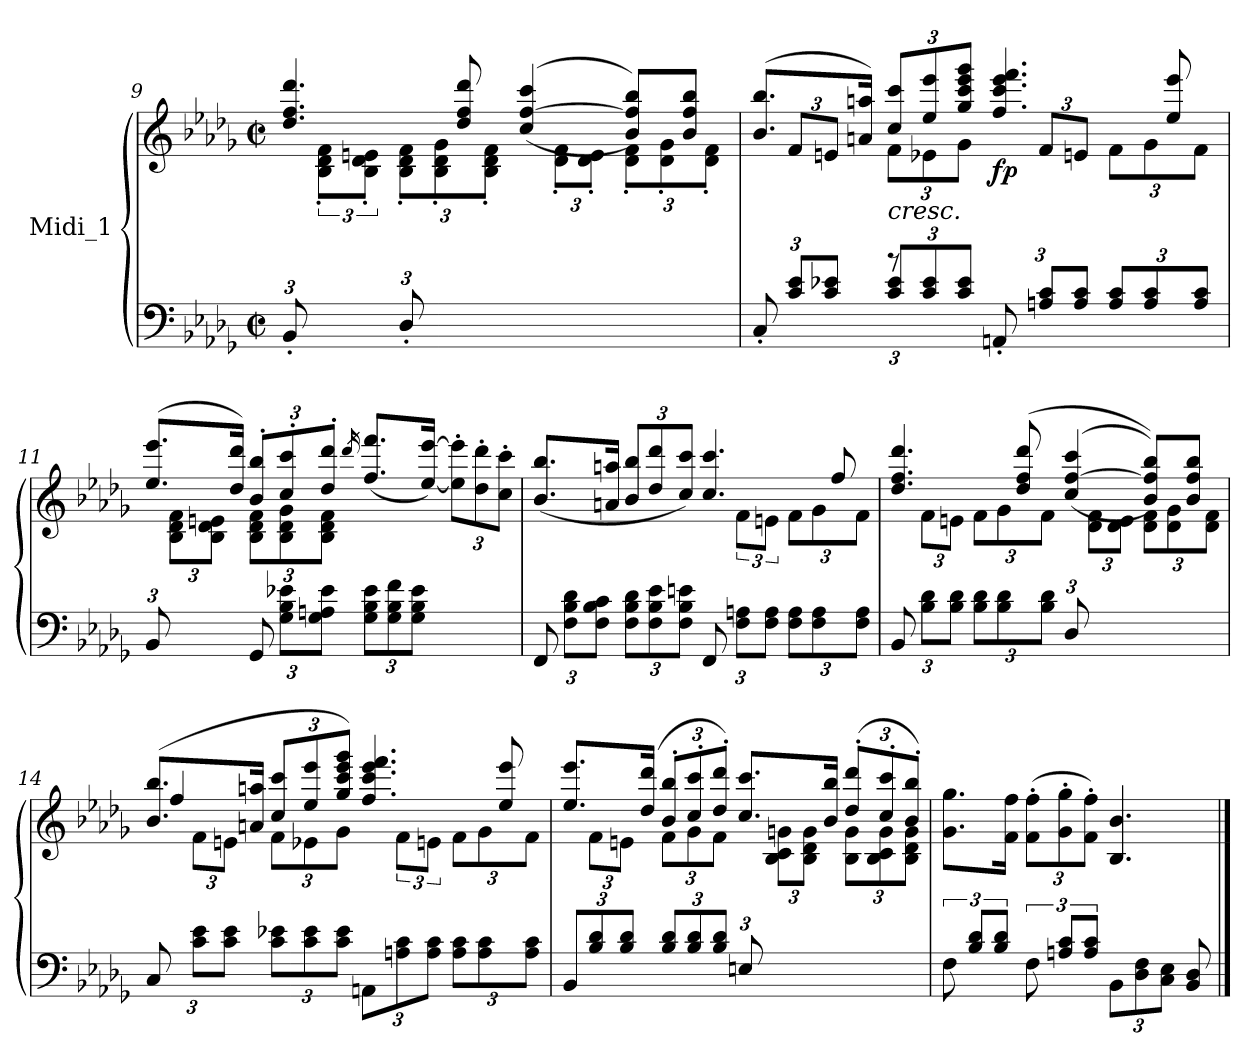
**kern	**kern	**dynam
*part1	*part1	*part1
*staff2	*staff1	*staff1/2
*I"Midi_1	*	*
!!LO:LB:g=z
*clefF4	*clefG2	*
*k[b-e-a-d-g-]	*k[b-e-a-d-g-]	*
*D-:	*D-:	*
*M2/2	*M2/2	*
*met(c|)	*met(c|)	*
*Xbrackettup	*	*
=9	=9	=9
*^	*^	*
12rAyy	12BB-'/	4.dd-/ 4.ff/ 4.ddd-/	12ryy	.
12%5ryy	12%5ryy	.	12B-\' 12d-\' 12f\'L	.
.	.	.	12B-\' 12d-\' 12en\'J	.
*	*	*	*Xbrackettup	*
.	.	.	12B-\' 12d-\' 12f\'L	.
.	.	.	12B-\' 12d-\' 12g-\'	.
.	.	8dd-/ 8ff/ 8ddd-/	.	.
.	.	.	12B-\' 12d-\' 12f\'J	.
12ryy	12D-'/	(>(<4cc/ [4ff/ 4ccc/	12ryy	.
12%5ryy	12%5ryy	.	12d-\' 12f\'L	.
.	.	.	12d-\' 12e\'J	.
.	.	8b-/ 8ff/] 8bb-/L))	12d-\' 12f\'L	.
.	.	.	12d-\' 12g-\'	.
.	.	8b-/ 8ff/ 8bb-/J	.	.
.	.	.	12d-\' 12f\'J	.
=10	=10	=10	=10	=10
12rAyy	12C'/	(>8.b-/ 8.bb-/L	12ryy	.
12%5ryy	12c/ 12e-i/L	.	12f/L	.
.	12c/ 12e-X/J	.	12en/J	.
.	.	16an/ 16aan/Jk)	.	.
!	!	!	!	!LO:HP:b
.	12c/ 12e-/L	12cc/ 12ccc/L	12f\L	<
.	12c/ 12e-/	12ee-/ 12eee-/	12e-\	.
.	12c/ 12e-/J	12gg-/ 12ccc/ 12eee-/ 12ggg-/J	12g-\J	.
!	!	!	!	!LO:DY:b
12r	12AAn'/	4.ff/ 4.ccc/ 4.eee-/ 4.fff/	12ryy	fp
12%5ryy	12An/ 12c/L	.	12f/L	.
.	12A/ 12c/J	.	12en/J	.
.	12A/ 12c/L	.	12f\L	.
.	12A/ 12c/	.	12g-\	.
.	.	8ee-/ 8eee-/	.	[
.	12A/ 12c/J	.	12f\J	.
*v	*v	*	*	*
!!LO:PB:g=z	!!
=11	=11	=11	=11
12BB-/	(>8.ee-/ 8.eee-/L	12ryy	.
12%5ryy	.	12B-\ 12d-\ 12f\L	.
.	.	12B-\ 12d-\ 12en\J	.
.	16dd-/ 16ddd-/Jk)	.	.
.	12b-/' 12bb-/'L	12B-\ 12d-\ 12f\L	.
.	12cc/' 12ccc/'	12B-\ 12d-\ 12g-\	.
.	12dd-/' 12ddd-/'J	12B-\ 12d-\ 12f\J	.
.	16qddd-/	.	.
12GG-/	(>8.ff/ 8.fff/L	2ryy	.
12G-\ 12B-\ 12e-X\L	.	.	.
12G-\ 12An\ 12e-\J	.	.	.
.	[16ee-/ [16eee-/Jk)	.	.
12G-\ 12B-\ 12e-\L	12ee-\]' 12eee-\]'L	.	.
12G-\ 12B-\ 12f\	12dd-\' 12ddd-\'	.	.
12G-\ 12B-\ 12e-\J	12cc\' 12ccc\'J	.	.
!!LO:LB:g=z	!!
=12	=12	=12	=12
12FF/	(>8.b-/ 8.bb-/L	2ryy	.
12F\ 12B-\ 12d-\L	.	.	.
12F\ 12B-\ 12c\J	.	.	.
.	16an/ 16aan/Jk	.	.
12F\ 12B-\ 12d-\L	12b-/ 12bb-/L	.	.
12F\ 12B-\ 12e-\	12dd-/ 12ddd-/	.	.
12F\ 12B-\ 12en\J	12cc/ 12ccc/J)	.	.
*	*	*brackettup	*
12FF/	4.cc/ 4.ccc/	12ryy	.
12F\ 12An\L	.	12f\L	.
12F\ 12A\J	.	12en\J	.
*	*	*Xbrackettup	*
12F\ 12A\L	.	12f\L	.
12F\ 12A\	.	12g-\	.
.	8ff/	.	.
12F\ 12A\J	.	12f\J	.
!!LO:LB:g=z	!!
=13	=13	=13	=13
*^	*	*	*
12ryy	12BB-/	4.dd-/ 4.ff/ 4.ddd-/	12ryy	.
12%5ryy	12B-\ 12d-\L	.	12f\L	.
.	12B-\ 12d-\J	.	12en\J	.
.	12B-\ 12d-\L	.	12f\L	.
.	12B-\ 12d-\	.	12g-\	.
.	.	(>8dd-/ 8ff/ 8ddd-/	.	.
.	12B-\ 12d-\J	.	12f\J	.
12ryy	12D-/	(>(<4cc/ [4ff/ 4ccc/	12ryy	.
12%5ryy	12%5ryy	.	12d-\ 12f\L	.
.	.	.	12d-\ 12e\J	.
.	.	8b-/ 8ff/] 8bb-/L)))	12d-\ 12f\L	.
.	.	.	12d-\ 12g-\	.
.	.	8b-/ 8ff/ 8bb-/J	.	.
.	.	.	12d-\ 12f\J	.
*	*	*v	*v	*
=14	=14	=14	=14
*	*brackettup	*	*
*	*	*^	*
*	*	*	*^	*
12C/	12ryy	(>8.b-/ 8.bb-/L	4ff/	12ryy	.
12c\ 12e-\L	12%11ryy	.	.	12f\L	.
12c\ 12e-\J	.	.	.	12en\J	.
.	.	16an/ 16aan/Jk	.	.	.
*Xbrackettup	*	*	*	*	*
12c\ 12e-X\L	.	12cc/ 12ccc/L	8ryy	12f\L	.
12c\ 12e-\	.	12ee-/ 12eee-/	.	12e-\	.
.	.	.	8ryy	.	.
12c\ 12e-\J	.	12gg-/ 12ccc/ 12eee-/ 12ggg-/J)	.	12g-\J	.
*	*	*	*brackettup	*	*
12AAn\L	.	4.ff/ 4.ccc/ 4.eee-/ 4.fff/	12ryy	2ryy	.
12An\ 12c\	.	.	12f\L	.	.
12A\ 12c\J	.	.	12en\J	.	.
*	*	*	*Xbrackettup	*	*
12A\ 12c\L	.	.	12f\L	.	.
12A\ 12c\	.	.	12g-\	.	.
.	.	8ee-/ 8eee-/	.	.	.
12A\ 12c\J	.	.	12f\J	.	.
!!LO:LB:g=z	!!	!!
=15	=15	=15	=15	=15	=15
*	*brackettup	*	*	*	*
12BB-/L	12ryy	8.ee-/ 8.eee-/L	12%7ryy	12ryy	.
12B-/ 12d-/	12%5ryy	.	.	12f\L	.
12B-/ 12d-/J	.	.	.	12en\J	.
.	.	(>16dd-/ 16ddd-/Jk	.	.	.
*Xbrackettup	*	*	*	*	*
12B-/ 12d-/L	.	12b-/' 12bb-/'L	.	12f\L	.
12B-/ 12d-/	.	12cc/' 12ccc/'	.	12g-\	.
12B-/ 12d-/J	.	12dd-/' 12ddd-/'J)	.	12f\J	.
12En/	2ryy	8.cc/ 8.ccc/L	.	2ryy	.
12%5ryy	.	.	12B-\ 12c\ 12gn\L	.	.
.	.	.	12B-\ 12d-\ 12g\J	.	.
.	.	16b-/ 16bb-/Jk	.	.	.
.	.	(>12dd-/' 12ddd-/'L	12B-\ 12g\L	.	.
.	.	12cc/' 12ccc/'	12B-\ 12c\ 12g\	.	.
.	.	12b-/' 12bb-/'J)	12B-\ 12d-\ 12g\J	.	.
*v	*v	*	*	*	*
*	*v	*v	*v	*
=16	=16	=16
12F\	8.g-i\ 8.gg-i\L	.
12B-/ 12d-/L	.	.
12B-/ 12d-/J	.	.
.	16f\ 16ff\Jk	.
12F\	(>12f\' 12ff\'L	.
12An/ 12c/L	12g-\' 12gg-\'	.
12A/ 12c/J	12f\' 12ff\'J)	.
12BB-\L	4.B-/ 4.b-/	.
12D-\ 12F\	.	.
12C\ 12E-\J	.	.
8BB-/ 8D-/	.	.
==	==	==
*-	*-	*-
